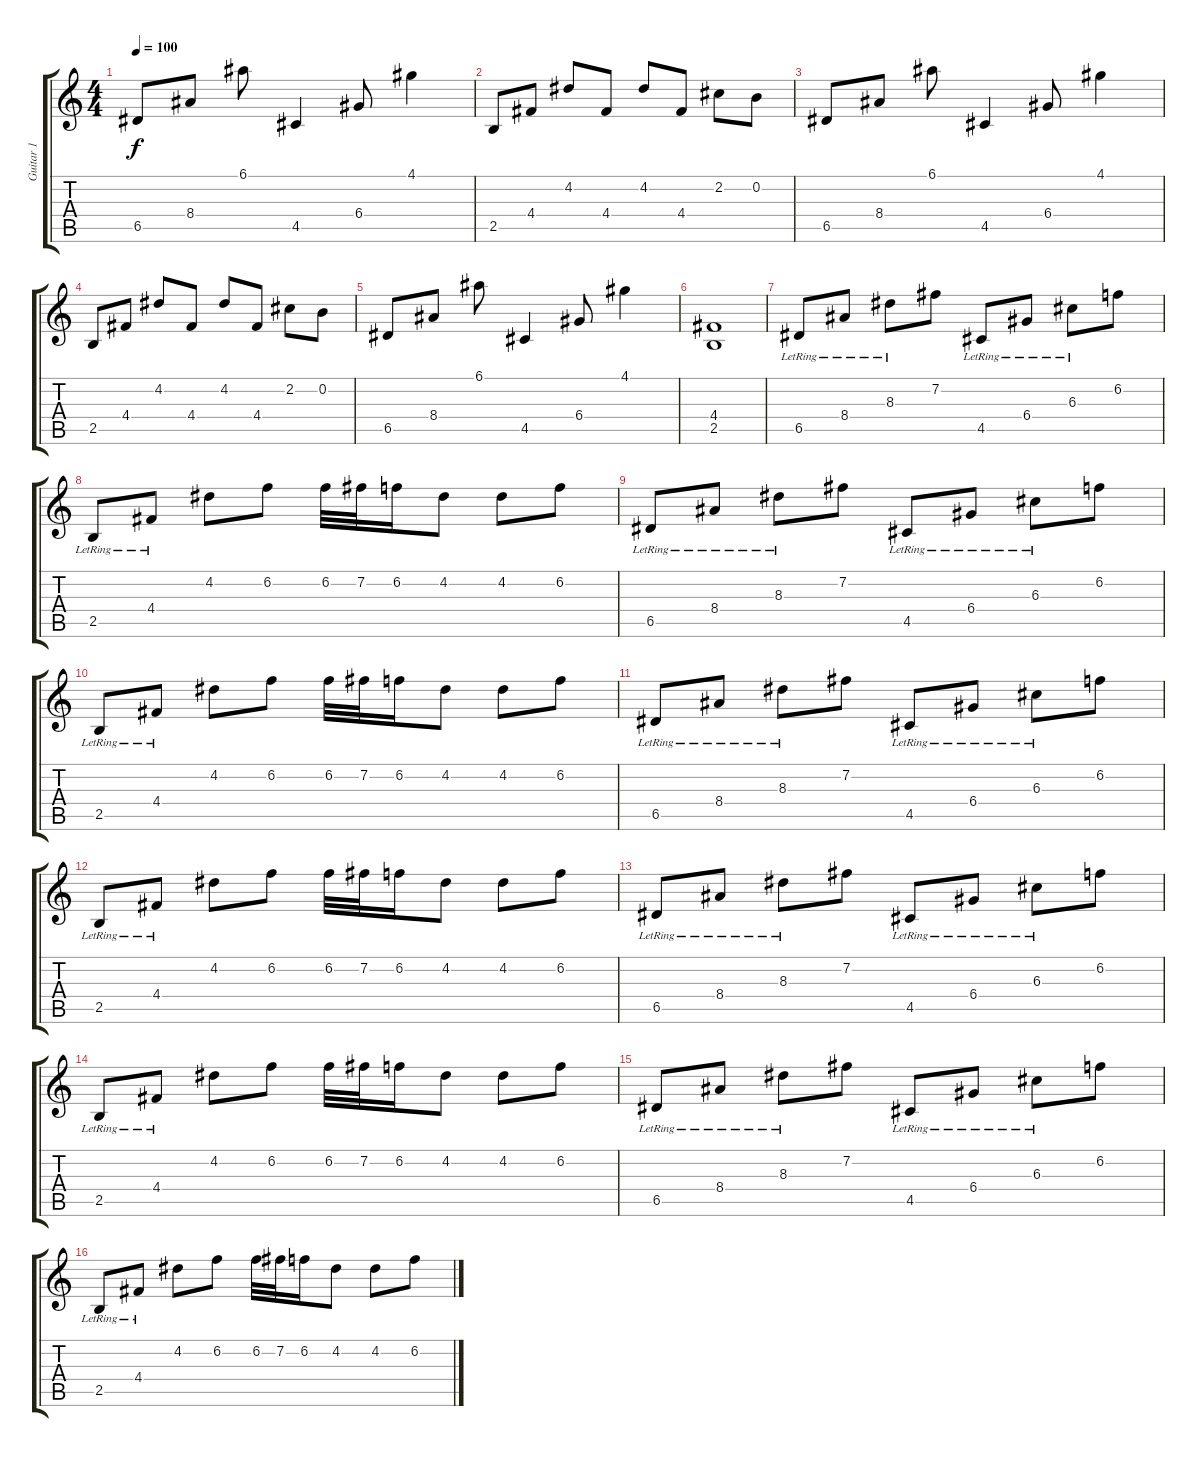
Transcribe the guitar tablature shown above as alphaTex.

\track ("Guitar 1" "Guitar 1") {instrument acousticguitarsteel}
\staff {score tabs}
\tuning (E4 B3 G3 D3 A2 E2) {hide}
\ts (4 4)
\tempo 100
\clef g2
\ks c
6.5.8{dy f} 8.4.8 6.1.8 4.5.4 6.4.8 4.1.4 |
2.5.8 4.4.8 4.2.8 4.4.8 4.2.8 4.4.8 2.2.8 0.2.8 |
6.5.8 8.4.8 6.1.8 4.5.4 6.4.8 4.1.4 |
2.5.8 4.4.8 4.2.8 4.4.8 4.2.8 4.4.8 2.2.8 0.2.8 |
6.5.8 8.4.8 6.1.8 4.5.4 6.4.8 4.1.4 |
(4.4 2.5).1 |
6.5{lr}.8 8.4{lr}.8 8.3{lr}.8 7.2.8 4.5{lr}.8 6.4{lr}.8 6.3{lr}.8 6.2.8 |
2.5{lr}.8 4.4{lr}.8 4.2.8 6.2.8 6.2.32 7.2.32 6.2.16 4.2.8 4.2.8 6.2.8 |
6.5{lr}.8 8.4{lr}.8 8.3{lr}.8 7.2.8 4.5{lr}.8 6.4{lr}.8 6.3{lr}.8 6.2.8 |
2.5{lr}.8 4.4{lr}.8 4.2.8 6.2.8 6.2.32 7.2.32 6.2.16 4.2.8 4.2.8 6.2.8 |
6.5{lr}.8 8.4{lr}.8 8.3{lr}.8 7.2.8 4.5{lr}.8 6.4{lr}.8 6.3{lr}.8 6.2.8 |
2.5{lr}.8 4.4{lr}.8 4.2.8 6.2.8 6.2.32 7.2.32 6.2.16 4.2.8 4.2.8 6.2.8 |
6.5{lr}.8 8.4{lr}.8 8.3{lr}.8 7.2.8 4.5{lr}.8 6.4{lr}.8 6.3{lr}.8 6.2.8 |
2.5{lr}.8 4.4{lr}.8 4.2.8 6.2.8 6.2.32 7.2.32 6.2.16 4.2.8 4.2.8 6.2.8 |
6.5{lr}.8 8.4{lr}.8 8.3{lr}.8 7.2.8 4.5{lr}.8 6.4{lr}.8 6.3{lr}.8 6.2.8 |
2.5{lr}.8 4.4{lr}.8 4.2.8 6.2.8 6.2.32 7.2.32 6.2.16 4.2.8 4.2.8 6.2.8
